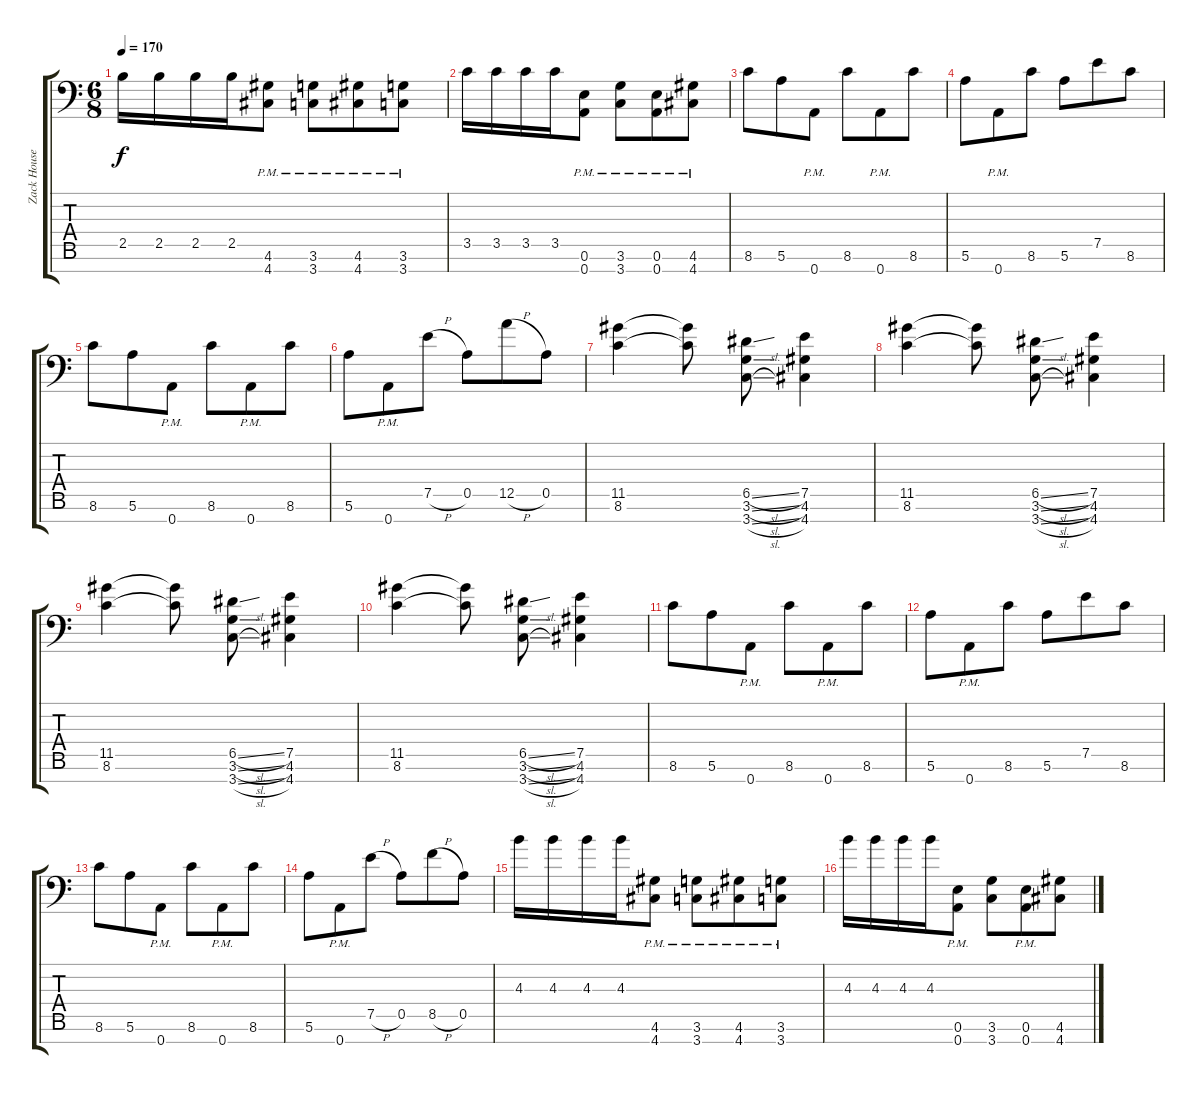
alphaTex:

\track ("Zack Householder" "Zack House") {instrument distortionguitar}
\staff {score tabs}
\tuning (E4 B3 G3 D3 A2 E2 A1) {hide}
\ts (6 8)
\tempo 170
\clef f4
\ks c
2.5.16{dy f} 2.5.16 2.5.16 2.5.16 (4.6{pm} 4.7{pm}).8 (3.6{pm} 3.7{pm}).8 (4.6{pm} 4.7{pm}).8 (3.6{pm} 3.7{pm}).8 |
3.5.16 3.5.16 3.5.16 3.5.16 (0.6{pm} 0.7{pm}).8 (3.6{pm} 3.7{pm}).8 (0.6{pm} 0.7{pm}).8 (4.6{pm} 4.7{pm}).8 |
8.6.8 5.6.8 0.7{pm}.8 8.6.8 0.7{pm}.8 8.6.8 |
5.6.8 0.7{pm}.8 8.6.8 5.6.8 7.5.8 8.6.8 |
8.6.8 5.6.8 0.7{pm}.8 8.6.8 0.7{pm}.8 8.6.8 |
5.6.8 0.7{pm}.8 7.5{h}.8 0.5.8 12.5{h}.8 0.5.8 |
(11.5 8.6).4 (11.5{t} 8.6{t}).8 (6.5{sl} 3.6{sl} 3.7{sl}).8 (7.5 4.6 4.7).4 |
(11.5 8.6).4 (11.5{t} 8.6{t}).8 (6.5{sl} 3.6{sl} 3.7{sl}).8 (7.5 4.6 4.7).4 |
(11.5 8.6).4 (11.5{t} 8.6{t}).8 (6.5{sl} 3.6{sl} 3.7{sl}).8 (7.5 4.6 4.7).4 |
(11.5 8.6).4 (11.5{t} 8.6{t}).8 (6.5{sl} 3.6{sl} 3.7{sl}).8 (7.5 4.6 4.7).4 |
8.6.8 5.6.8 0.7{pm}.8 8.6.8 0.7{pm}.8 8.6.8 |
5.6.8 0.7{pm}.8 8.6.8 5.6.8 7.5.8 8.6.8 |
8.6.8 5.6.8 0.7{pm}.8 8.6.8 0.7{pm}.8 8.6.8 |
5.6.8 0.7{pm}.8 7.5{h}.8 0.5.8 8.5{h}.8 0.5.8 |
4.3.16 4.3.16 4.3.16 4.3.16 (4.6{pm} 4.7{pm}).8 (3.6{pm} 3.7{pm}).8 (4.6{pm} 4.7{pm}).8 (3.6{pm} 3.7{pm}).8 |
4.3.16 4.3.16 4.3.16 4.3.16 (0.6{pm} 0.7{pm}).8 (3.6 3.7).8 (0.6{pm} 0.7{pm}).8 (4.6 4.7).8
